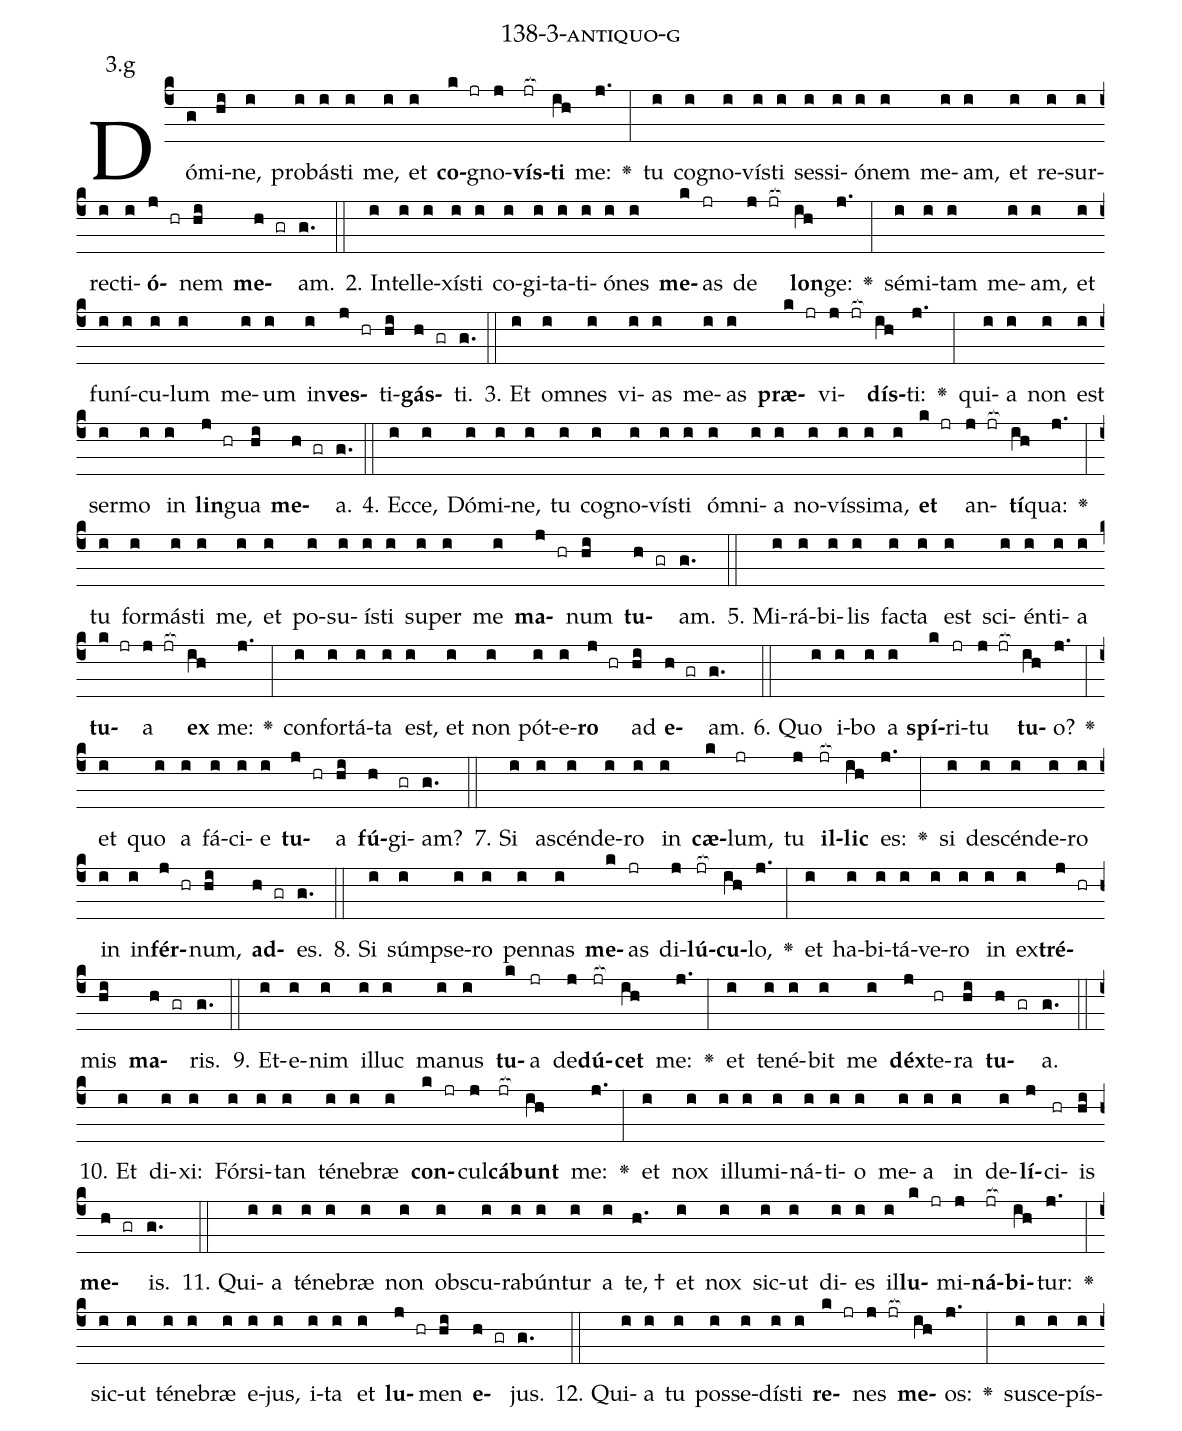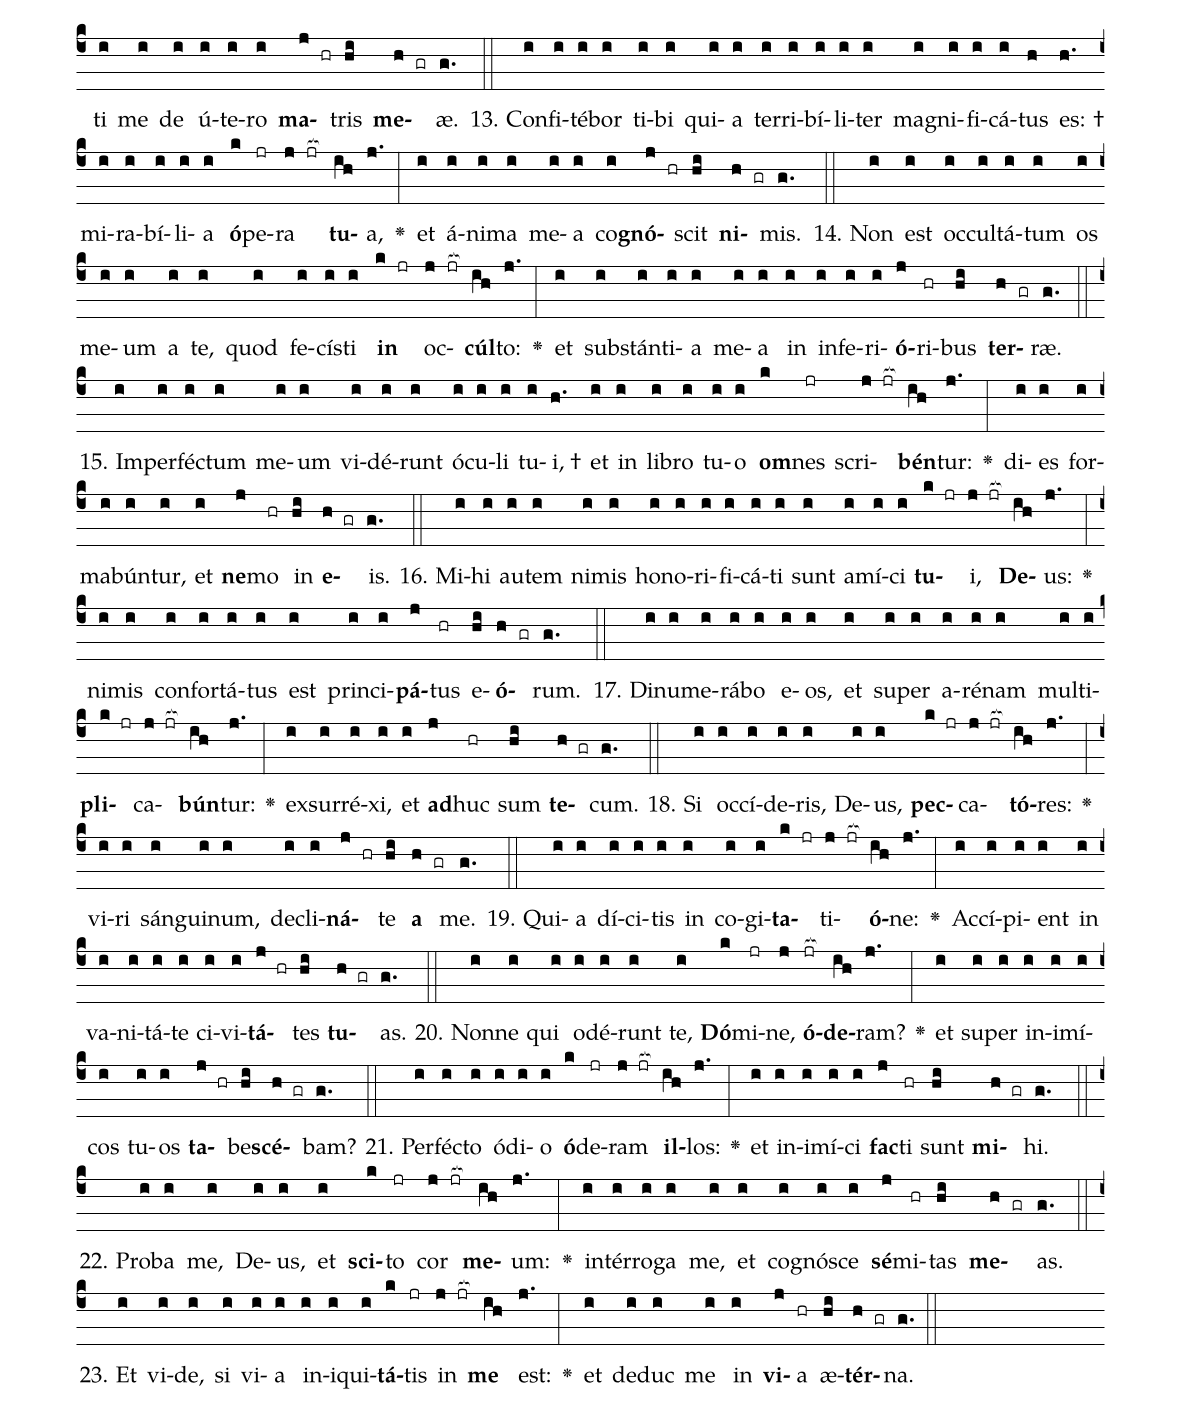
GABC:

name: 138-3-antiquo-g;
annotation: 3.g;
%%
(c4)Dó(g)mi(hi)ne,(i) pro(i)bás(i)ti(i) me,(i) et(i) <b>co</b>(k jr)gno(j)<b>vís</b>(jr[ocb:1{])<b>ti</b>(ih[ocb:0}]) me:(j.) <v>\greheightstar</v>(:) tu(i) co(i)gno(i)vís(i)ti(i) ses(i)si(i)ó(i)nem(i) me(i)am,(i) et(i) re(i)sur(i)rec(i)ti(i)<b>ó</b>(j hr)nem(hi) <b>me</b>(h gr)am.(g.) (::)
2. In(i)tel(i)le(i)xís(i)ti(i) co(i)gi(i)ta(i)ti(i)ó(i)nes(i) <b>me</b>(k)as(jr) de(j jr[ocb:1{]) <b>lon</b>(ih[ocb:0}])ge:(j.) <v>\greheightstar</v>(:) sé(i)mi(i)tam(i) me(i)am,(i) et(i) fu(i)ní(i)cu(i)lum(i) me(i)um(i) in(i)<b>ves</b>(j hr)ti(hi)<b>gás</b>(h gr)ti.(g.) (::)
3. Et(i) om(i)nes(i) vi(i)as(i) me(i)as(i) <b>præ</b>(k jr)vi(j jr[ocb:1{])<b>dís</b>(ih[ocb:0}])ti:(j.) <v>\greheightstar</v>(:) qui(i)a(i) non(i) est(i) ser(i)mo(i) in(i) <b>lin</b>(j hr)gua(hi) <b>me</b>(h gr)a.(g.) (::)
4. Ec(i)ce,(i) Dó(i)mi(i)ne,(i) tu(i) co(i)gno(i)vís(i)ti(i) óm(i)ni(i)a(i) no(i)vís(i)si(i)ma,(i) <b>et</b>(k jr) an(j jr[ocb:1{])<b>tí</b>(ih[ocb:0}])qua:(j.) <v>\greheightstar</v>(:) tu(i) for(i)más(i)ti(i) me,(i) et(i) po(i)su(i)ís(i)ti(i) su(i)per(i) me(i) <b>ma</b>(j hr)num(hi) <b>tu</b>(h gr)am.(g.) (::)
5. Mi(i)rá(i)bi(i)lis(i) fac(i)ta(i) est(i) sci(i)én(i)ti(i)a(i) <b>tu</b>(k jr)a(j jr[ocb:1{]) <b>ex</b>(ih[ocb:0}]) me:(j.) <v>\greheightstar</v>(:) con(i)for(i)tá(i)ta(i) est,(i) et(i) non(i) pót(i)e(i)<b>ro</b>(j hr) ad(hi) <b>e</b>(h gr)am.(g.) (::)
6. Quo(i) i(i)bo(i) a(i) <b>spí</b>(k)ri(jr)tu(j jr[ocb:1{]) <b>tu</b>(ih[ocb:0}])o?(j.) <v>\greheightstar</v>(:) et(i) quo(i) a(i) fá(i)ci(i)e(i) <b>tu</b>(j hr)a(hi) <b>fú</b>(h)gi(gr)am?(g.) (::)
7. Si(i) a(i)scén(i)de(i)ro(i) in(i) <b>cæ</b>(k)lum,(jr) tu(j) <b>il</b>(jr[ocb:1{])<b>lic</b>(ih[ocb:0}]) es:(j.) <v>\greheightstar</v>(:) si(i) de(i)scén(i)de(i)ro(i) in(i) in(i)<b>fér</b>(j hr)num,(hi) <b>ad</b>(h gr)es.(g.) (::)
8. Si(i) súmp(i)se(i)ro(i) pen(i)nas(i) <b>me</b>(k)as(jr) di(j)<b>lú</b>(jr[ocb:1{])<b>cu</b>(ih[ocb:0}])lo,(j.) <v>\greheightstar</v>(:) et(i) ha(i)bi(i)tá(i)ve(i)ro(i) in(i) ex(i)<b>tré</b>(j hr)mis(hi) <b>ma</b>(h gr)ris.(g.) (::)
9. Et(i)e(i)nim(i) il(i)luc(i) ma(i)nus(i) <b>tu</b>(k)a(jr) de(j)<b>dú</b>(jr[ocb:1{])<b>cet</b>(ih[ocb:0}]) me:(j.) <v>\greheightstar</v>(:) et(i) te(i)né(i)bit(i) me(i) <b>déx</b>(j)te(hr)ra(hi) <b>tu</b>(h gr)a.(g.) (::)
10. Et(i) di(i)xi:(i) Fór(i)si(i)tan(i) té(i)ne(i)bræ(i) <b>con</b>(k jr)cul(j)<b>cá</b>(jr[ocb:1{])<b>bunt</b>(ih[ocb:0}]) me:(j.) <v>\greheightstar</v>(:) et(i) nox(i) il(i)lu(i)mi(i)ná(i)ti(i)o(i) me(i)a(i) in(i) de(i)<b>lí</b>(j)ci(hr)is(hi) <b>me</b>(h gr)is.(g.) (::)
11. Qui(i)a(i) té(i)ne(i)bræ(i) non(i) obs(i)cu(i)ra(i)bún(i)tur(i) a(i) te, †(h.) et(i) nox(i) sic(i)ut(i) di(i)es(i) il(i)<b>lu</b>(k jr)mi(j)<b>ná</b>(jr[ocb:1{])<b>bi</b>(ih[ocb:0}])tur:(j.) <v>\greheightstar</v>(:) sic(i)ut(i) té(i)ne(i)bræ(i) e(i)jus,(i) i(i)ta(i) et(i) <b>lu</b>(j hr)men(hi) <b>e</b>(h gr)jus.(g.) (::)
12. Qui(i)a(i) tu(i) pos(i)se(i)dís(i)ti(i) <b>re</b>(k jr)nes(j jr[ocb:1{]) <b>me</b>(ih[ocb:0}])os:(j.) <v>\greheightstar</v>(:) su(i)sce(i)pís(i)ti(i) me(i) de(i) ú(i)te(i)ro(i) <b>ma</b>(j hr)tris(hi) <b>me</b>(h gr)æ.(g.) (::)
13. Con(i)fi(i)té(i)bor(i) ti(i)bi(i) qui(i)a(i) ter(i)ri(i)bí(i)li(i)ter(i) ma(i)gni(i)fi(i)cá(i)tus(h) es: †(h.) mi(i)ra(i)bí(i)li(i)a(i) <b>ó</b>(k)pe(jr)ra(j jr[ocb:1{]) <b>tu</b>(ih[ocb:0}])a,(j.) <v>\greheightstar</v>(:) et(i) á(i)ni(i)ma(i) me(i)a(i) co(i)<b>gnó</b>(j hr)scit(hi) <b>ni</b>(h gr)mis.(g.) (::)
14. Non(i) est(i) oc(i)cul(i)tá(i)tum(i) os(i) me(i)um(i) a(i) te,(i) quod(i) fe(i)cís(i)ti(i) <b>in</b>(k jr) oc(j jr[ocb:1{])<b>cúl</b>(ih[ocb:0}])to:(j.) <v>\greheightstar</v>(:) et(i) sub(i)stán(i)ti(i)a(i) me(i)a(i) in(i) in(i)fe(i)ri(i)<b>ó</b>(j)ri(hr)bus(hi) <b>ter</b>(h gr)ræ.(g.) (::)
15. Im(i)per(i)féc(i)tum(i) me(i)um(i) vi(i)dé(i)runt(i) ó(i)cu(i)li(i) tu(i)i, †(h.) et(i) in(i) li(i)bro(i) tu(i)o(i) <b>om</b>(k)nes(jr) scri(j jr[ocb:1{])<b>bén</b>(ih[ocb:0}])tur:(j.) <v>\greheightstar</v>(:) di(i)es(i) for(i)ma(i)bún(i)tur,(i) et(i) <b>ne</b>(j)mo(hr) in(hi) <b>e</b>(h gr)is.(g.) (::)
16. Mi(i)hi(i) au(i)tem(i) ni(i)mis(i) ho(i)no(i)ri(i)fi(i)cá(i)ti(i) sunt(i) a(i)mí(i)ci(i) <b>tu</b>(k jr)i,(j jr[ocb:1{]) <b>De</b>(ih[ocb:0}])us:(j.) <v>\greheightstar</v>(:) ni(i)mis(i) con(i)for(i)tá(i)tus(i) est(i) prin(i)ci(i)<b>pá</b>(j)tus(hr) e(hi)<b>ó</b>(h gr)rum.(g.) (::)
17. Di(i)nu(i)me(i)rá(i)bo(i) e(i)os,(i) et(i) su(i)per(i) a(i)ré(i)nam(i) mul(i)ti(i)<b>pli</b>(k jr)ca(j jr[ocb:1{])<b>bún</b>(ih[ocb:0}])tur:(j.) <v>\greheightstar</v>(:) ex(i)sur(i)ré(i)xi,(i) et(i) <b>ad</b>(j)huc(hr) sum(hi) <b>te</b>(h gr)cum.(g.) (::)
18. Si(i) oc(i)cí(i)de(i)ris,(i) De(i)us,(i) <b>pec</b>(k jr)ca(j jr[ocb:1{])<b>tó</b>(ih[ocb:0}])res:(j.) <v>\greheightstar</v>(:) vi(i)ri(i) sán(i)gui(i)num,(i) de(i)cli(i)<b>ná</b>(j hr)te(hi) <b>a</b>(h gr) me.(g.) (::)
19. Qui(i)a(i) dí(i)ci(i)tis(i) in(i) co(i)gi(i)<b>ta</b>(k jr)ti(j jr[ocb:1{])<b>ó</b>(ih[ocb:0}])ne:(j.) <v>\greheightstar</v>(:) Ac(i)cí(i)pi(i)ent(i) in(i) va(i)ni(i)tá(i)te(i) ci(i)vi(i)<b>tá</b>(j hr)tes(hi) <b>tu</b>(h gr)as.(g.) (::)
20. Non(i)ne(i) qui(i) o(i)dé(i)runt(i) te,(i) <b>Dó</b>(k)mi(jr)ne,(j) <b>ó</b>(jr[ocb:1{])<b>de</b>(ih[ocb:0}])ram?(j.) <v>\greheightstar</v>(:) et(i) su(i)per(i) in(i)i(i)mí(i)cos(i) tu(i)os(i) <b>ta</b>(j hr)be(hi)<b>scé</b>(h gr)bam?(g.) (::)
21. Per(i)féc(i)to(i) ó(i)di(i)o(i) <b>ó</b>(k)de(jr)ram(j jr[ocb:1{]) <b>il</b>(ih[ocb:0}])los:(j.) <v>\greheightstar</v>(:) et(i) in(i)i(i)mí(i)ci(i) <b>fac</b>(j)ti(hr) sunt(hi) <b>mi</b>(h gr)hi.(g.) (::)
22. Pro(i)ba(i) me,(i) De(i)us,(i) et(i) <b>sci</b>(k)to(jr) cor(j jr[ocb:1{]) <b>me</b>(ih[ocb:0}])um:(j.) <v>\greheightstar</v>(:) in(i)tér(i)ro(i)ga(i) me,(i) et(i) co(i)gnó(i)sce(i) <b>sé</b>(j)mi(hr)tas(hi) <b>me</b>(h gr)as.(g.) (::)
23. Et(i) vi(i)de,(i) si(i) vi(i)a(i) in(i)i(i)qui(i)<b>tá</b>(k)tis(jr) in(j jr[ocb:1{]) <b>me</b>(ih[ocb:0}]) est:(j.) <v>\greheightstar</v>(:) et(i) de(i)duc(i) me(i) in(i) <b>vi</b>(j)a(hr) æ(hi)<b>tér</b>(h gr)na.(g.) (::)
